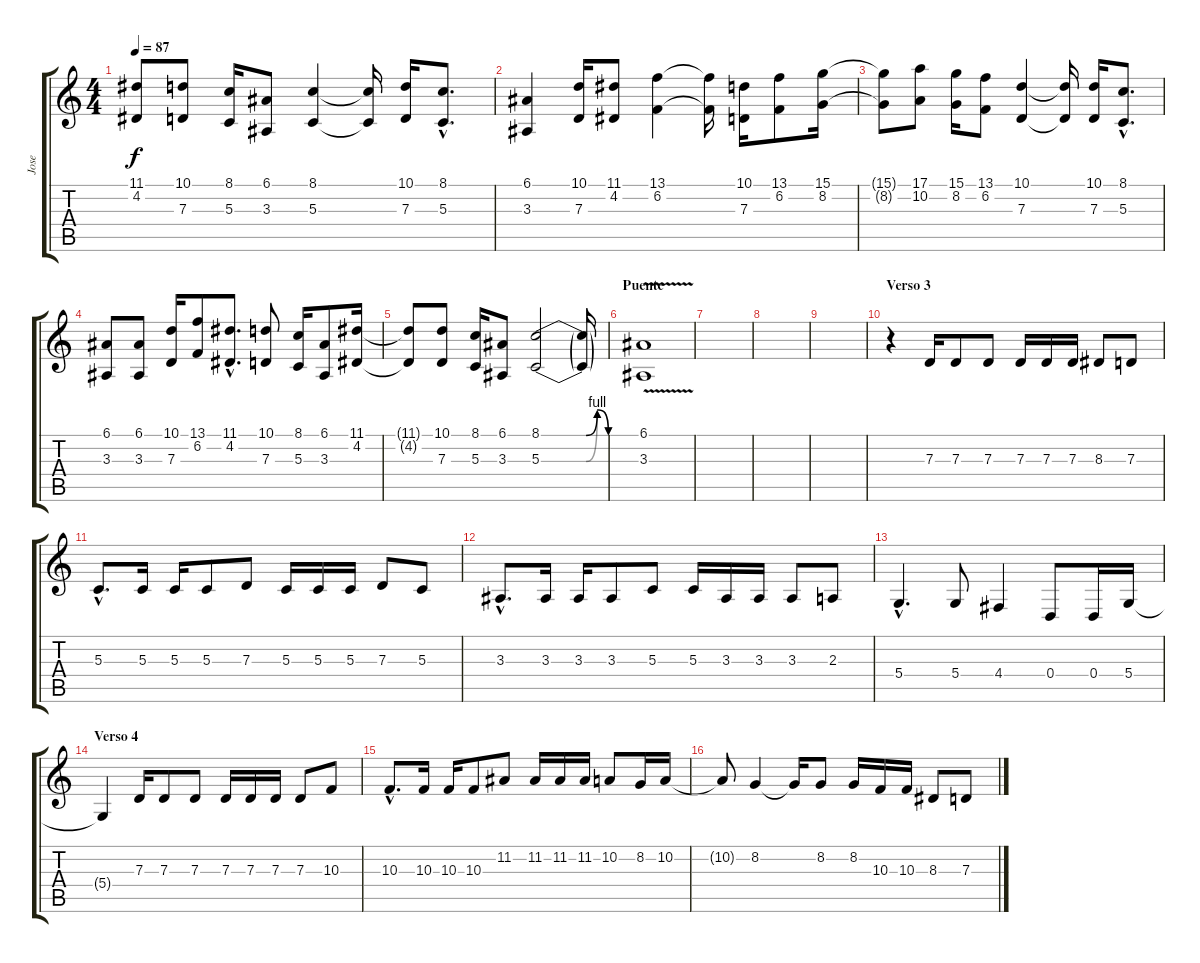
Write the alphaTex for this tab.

\track ("Jose" "Jose") {instrument lead1square}
\staff {score tabs}
\tuning (E4 B3 G3 D3 A2 E2) {hide}
\ts (4 4)
\tempo 87
\clef g2
\ks c
(11.1{t} 4.2{t}).8{dy f} (10.1 7.3).8 (8.1 5.3).16 (6.1 3.3).8 (8.1 5.3).4 (8.1{t} 5.3{t}).16 (10.1 7.3).16 (8.1{hac} 5.3{hac}).8{d} |
(6.1 3.3).4 (10.1 7.3).16 (11.1 4.2).8 (13.1 6.2).4 (13.1{t} 6.2{t}).16 (10.1 7.3).16 (13.1 6.2).8 (15.1 8.2).16 |
(15.1{t} 8.2{t}).8 (17.1 10.2).8 (15.1 8.2).16 (13.1 6.2).8 (10.1 7.3).4 (10.1{t} 7.3{t}).16 (10.1 7.3).16 (8.1{hac} 5.3{hac}).8{d} |
(6.1 3.3).8 (6.1 3.3).8 (10.1 7.3).16 (13.1 6.2).8 (11.1{hac} 4.2{hac}).8{d} (10.1 7.3).8 (8.1 5.3).16 (6.1 3.3).8 (11.1 4.2).16 |
(11.1{t} 4.2{t}).8 (10.1 7.3).8 (8.1 5.3).16 (6.1 3.3).8 (8.1{be (custom 0 0 30 0 40 0 50 4 60 0)} 5.3{be (custom 0 0 30 0 40 0 50 4 60 0)}).2 (8.1{t} 5.3{t}).16 |
\section ("" "Puente")
(6.1 3.3{v}).1 |
|
|
|
\section ("" "Verso 3")
r.4 7.3.16 7.3.8 7.3.8 7.3.16 7.3.16 7.3.16 8.3.8 7.3.8 |
5.3{hac}.8{d} 5.3.16 5.3.16 5.3.8 7.3.8 5.3.16 5.3.16 5.3.16 7.3.8 5.3.8 |
3.3{hac}.8{d} 3.3.16 3.3.16 3.3.8 5.3.8 5.3.16 3.3.16 3.3.16 3.3.8 2.3.8 |
5.4{hac}.4{d} 5.4.8 4.4.4 0.4.8 0.4.16 5.4.16 |
\section ("" "Verso 4")
5.4{t}.4 7.3.16 7.3.8 7.3.8 7.3.16 7.3.16 7.3.16 7.3.8 10.3.8 |
10.3{hac}.8{d} 10.3.16 10.3.16 10.3.8 11.2.8 11.2.16 11.2.16 11.2.16 10.2.8 8.2.16 10.2.16 |
10.2{t}.8 8.2.4 8.2{t}.16 8.2.8 8.2.16 10.3.16 10.3.16 8.3.8 7.3.8
